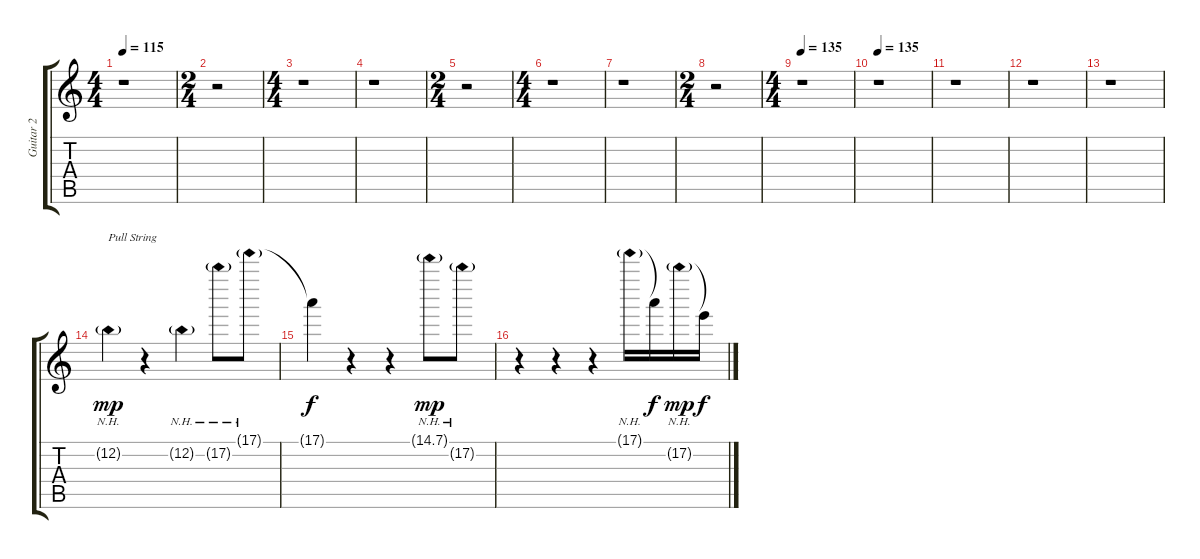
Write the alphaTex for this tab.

\track ("Guitar 2" "Guitar 2") {instrument acousticguitarsteel}
\staff {score tabs}
\tuning (E4 B3 G3 D3 A2 E2) {hide}
\ts (4 4)
\tempo 115
\clef g2
\ks c
r.1{dy mp} |
\ts (2 4)
r.2 |
\ts (4 4)
r.1 |
r.1 |
\ts (2 4)
r.2 |
\ts (4 4)
r.1 |
r.1 |
\ts (2 4)
r.2 |
\ts (4 4)
\tempo 135
r.1 |
\tempo 135
r.1 |
r.1 |
r.1 |
r.1 |
13.2{nh g}.4{txt "Pull String" volume 5 balance 4} r.4 13.2{nh g}.4{volume 12} 17.2{nh g}.8 17.1{nh g}.8 |
17.1{t}.4{dy f} r.4 r.4 15.1{nh g}.8{dy mp} 17.2{nh g}.8 |
r.4 r.4 r.4 17.1{nh g}.16 17.1{t}.16{dy f} 17.2{nh g}.16{dy mp} 17.2{t}.16{dy f}
